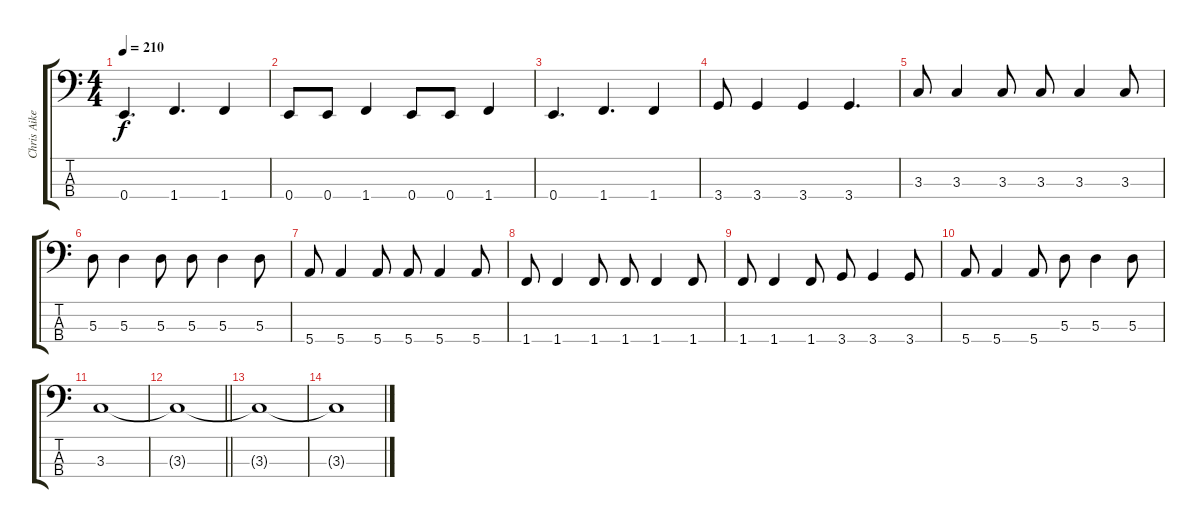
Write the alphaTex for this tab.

\track ("Chris Aiken" "Chris Aike") {instrument electricbasspick}
\staff {score tabs}
\tuning (G2 D2 A1 E1) {hide}
\ts (4 4)
\tempo 210
\clef f4
\ks c
0.4.4{d dy f} 1.4.4{d} 1.4.4 |
0.4.8 0.4.8 1.4.4 0.4.8 0.4.8 1.4.4 |
0.4.4{d} 1.4.4{d} 1.4.4 |
3.4.8 3.4.4 3.4.4 3.4.4{d} |
3.3.8 3.3.4 3.3.8 3.3.8 3.3.4 3.3.8 |
5.3.8 5.3.4 5.3.8 5.3.8 5.3.4 5.3.8 |
5.4.8 5.4.4 5.4.8 5.4.8 5.4.4 5.4.8 |
1.4.8 1.4.4 1.4.8 1.4.8 1.4.4 1.4.8 |
1.4.8 1.4.4 1.4.8 3.4.8 3.4.4 3.4.8 |
5.4.8 5.4.4 5.4.8 5.3.8 5.3.4 5.3.8 |
3.3.1 |
\barLineRight lightlight
3.3{t}.1 |
3.3{t}.1 |
3.3{t}.1
